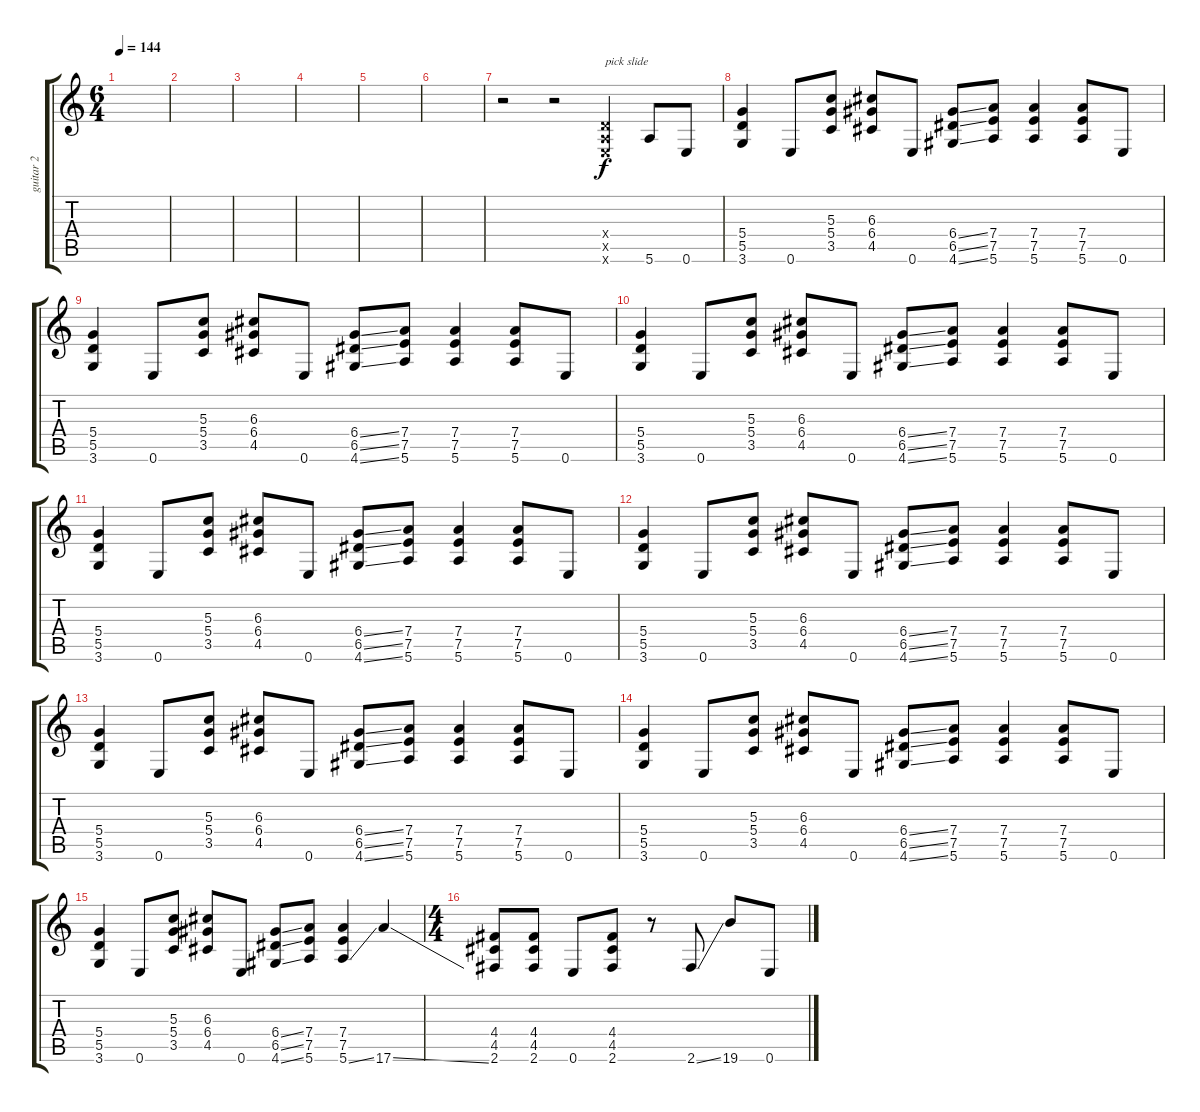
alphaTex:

\track ("guitar 2" "guitar 2") {instrument distortionguitar}
\staff {score tabs}
\tuning (E4 B3 G3 D3 A2 E2) {hide}
\ts (6 4)
\tempo 144
\clef g2
\ks c
|
|
|
|
|
|
r.2 r.2 (0.4{x} 0.5{x} 0.6{x}).4{txt "pick slide"} 5.6.8 0.6.8 |
(5.4 5.5 3.6).4 0.6.8 (5.3 5.4 3.5).8 (6.3 6.4 4.5).8 0.6.8 (6.4{ss} 6.5{ss} 4.6{ss}).8 (7.4 7.5 5.6).8 (7.4 7.5 5.6).4 (7.4 7.5 5.6).8 0.6.8 |
(5.4 5.5 3.6).4 0.6.8 (5.3 5.4 3.5).8 (6.3 6.4 4.5).8 0.6.8 (6.4{ss} 6.5{ss} 4.6{ss}).8 (7.4 7.5 5.6).8 (7.4 7.5 5.6).4 (7.4 7.5 5.6).8 0.6.8 |
(5.4 5.5 3.6).4 0.6.8 (5.3 5.4 3.5).8 (6.3 6.4 4.5).8 0.6.8 (6.4{ss} 6.5{ss} 4.6{ss}).8 (7.4 7.5 5.6).8 (7.4 7.5 5.6).4 (7.4 7.5 5.6).8 0.6.8 |
(5.4 5.5 3.6).4 0.6.8 (5.3 5.4 3.5).8 (6.3 6.4 4.5).8 0.6.8 (6.4{ss} 6.5{ss} 4.6{ss}).8 (7.4 7.5 5.6).8 (7.4 7.5 5.6).4 (7.4 7.5 5.6).8 0.6.8 |
(5.4 5.5 3.6).4 0.6.8 (5.3 5.4 3.5).8 (6.3 6.4 4.5).8 0.6.8 (6.4{ss} 6.5{ss} 4.6{ss}).8 (7.4 7.5 5.6).8 (7.4 7.5 5.6).4 (7.4 7.5 5.6).8 0.6.8 |
(5.4 5.5 3.6).4 0.6.8 (5.3 5.4 3.5).8 (6.3 6.4 4.5).8 0.6.8 (6.4{ss} 6.5{ss} 4.6{ss}).8 (7.4 7.5 5.6).8 (7.4 7.5 5.6).4 (7.4 7.5 5.6).8 0.6.8 |
(5.4 5.5 3.6).4 0.6.8 (5.3 5.4 3.5).8 (6.3 6.4 4.5).8 0.6.8 (6.4{ss} 6.5{ss} 4.6{ss}).8 (7.4 7.5 5.6).8 (7.4 7.5 5.6).4 (7.4 7.5 5.6).8 0.6.8 |
(5.4 5.5 3.6).4 0.6.8 (5.3 5.4 3.5).8 (6.3 6.4 4.5).8 0.6.8 (6.4{ss} 6.5{ss} 4.6{ss}).8 (7.4 7.5 5.6).8 (7.4 7.5 5.6{ss}).4 17.6{ss}.4 |
\ts (4 4)
(4.4 4.5 2.6).8 (4.4 4.5 2.6).8 0.6.8 (4.4 4.5 2.6).8 r.8 2.6{ss}.8 19.6.8 0.6.8
